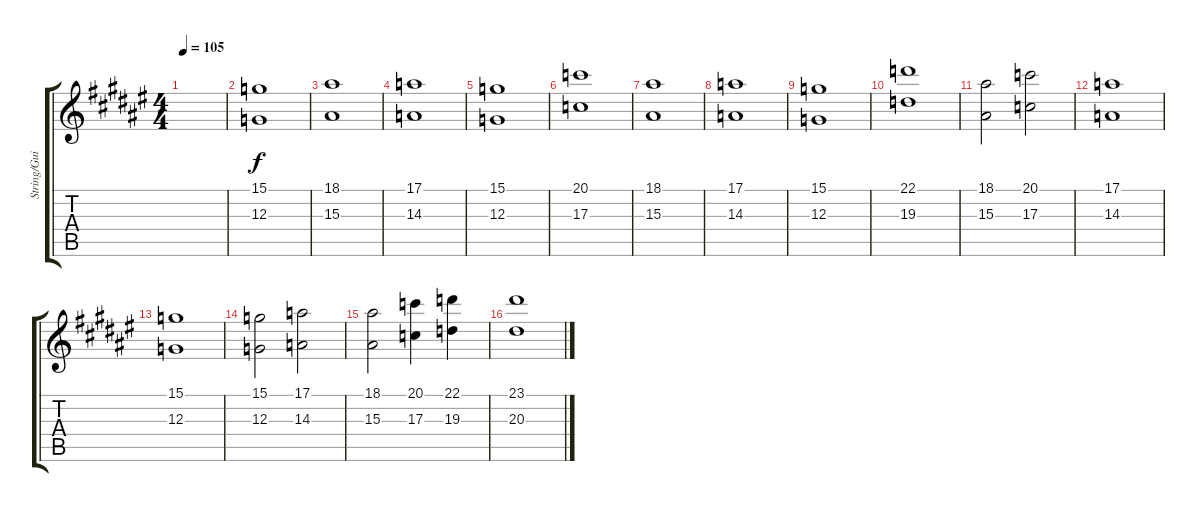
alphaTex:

\track ("String/Guitar Thingy" "String/Gui") {instrument stringensemble1}
\staff {score tabs}
\tuning (E4 B3 G3 D3 A2 E2) {hide}
\ts (4 4)
\tempo 105
\clef g2
\ks d#minor
|
(15.1 12.3).1 |
(18.1 15.3).1 |
(17.1 14.3).1 |
(15.1 12.3).1 |
(20.1 17.3).1 |
(18.1 15.3).1 |
(17.1 14.3).1 |
(15.1 12.3).1 |
(22.1 19.3).1 |
(18.1 15.3).2 (20.1 17.3).2 |
(17.1 14.3).1 |
(15.1 12.3).1 |
(15.1 12.3).2 (17.1 14.3).2 |
(18.1 15.3).2 (20.1 17.3).4 (22.1 19.3).4 |
(23.1 20.3).1
